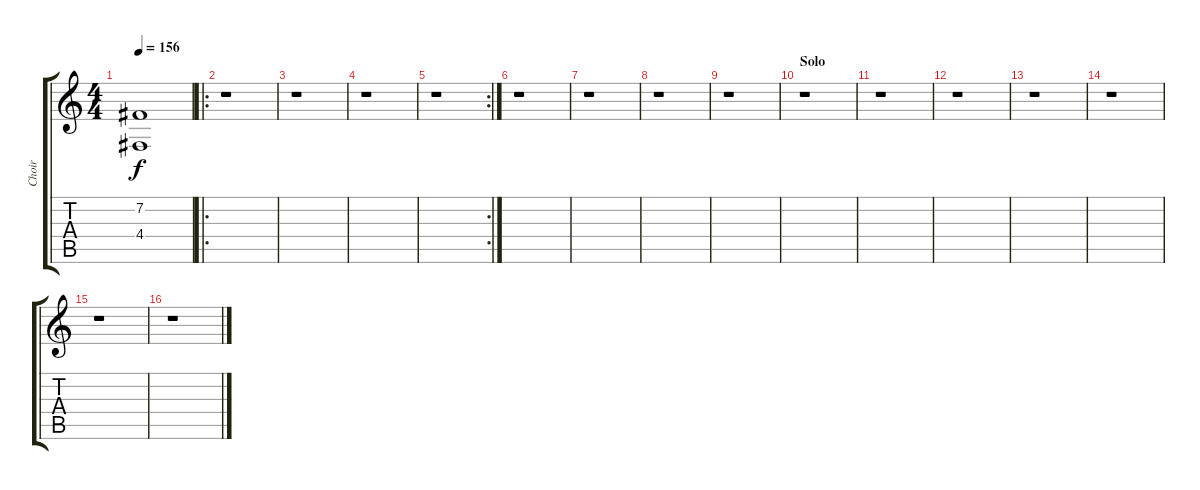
\track ("Choir" "Choir") {instrument choiraahs}
\staff {score tabs}
\tuning (E4 B3 G3 D3 A2 E2) {hide}
\ts (4 4)
\tempo 156
\clef g2
\ks c
(7.2{t} 4.4{t}).1{dy f} |
\ro
r.1 |
r.1 |
r.1 |
\rc 2
r.1 |
r.1 |
r.1 |
r.1 |
r.1 |
\section ("" "Solo")
r.1 |
r.1 |
r.1 |
r.1 |
r.1 |
r.1 |
r.1
